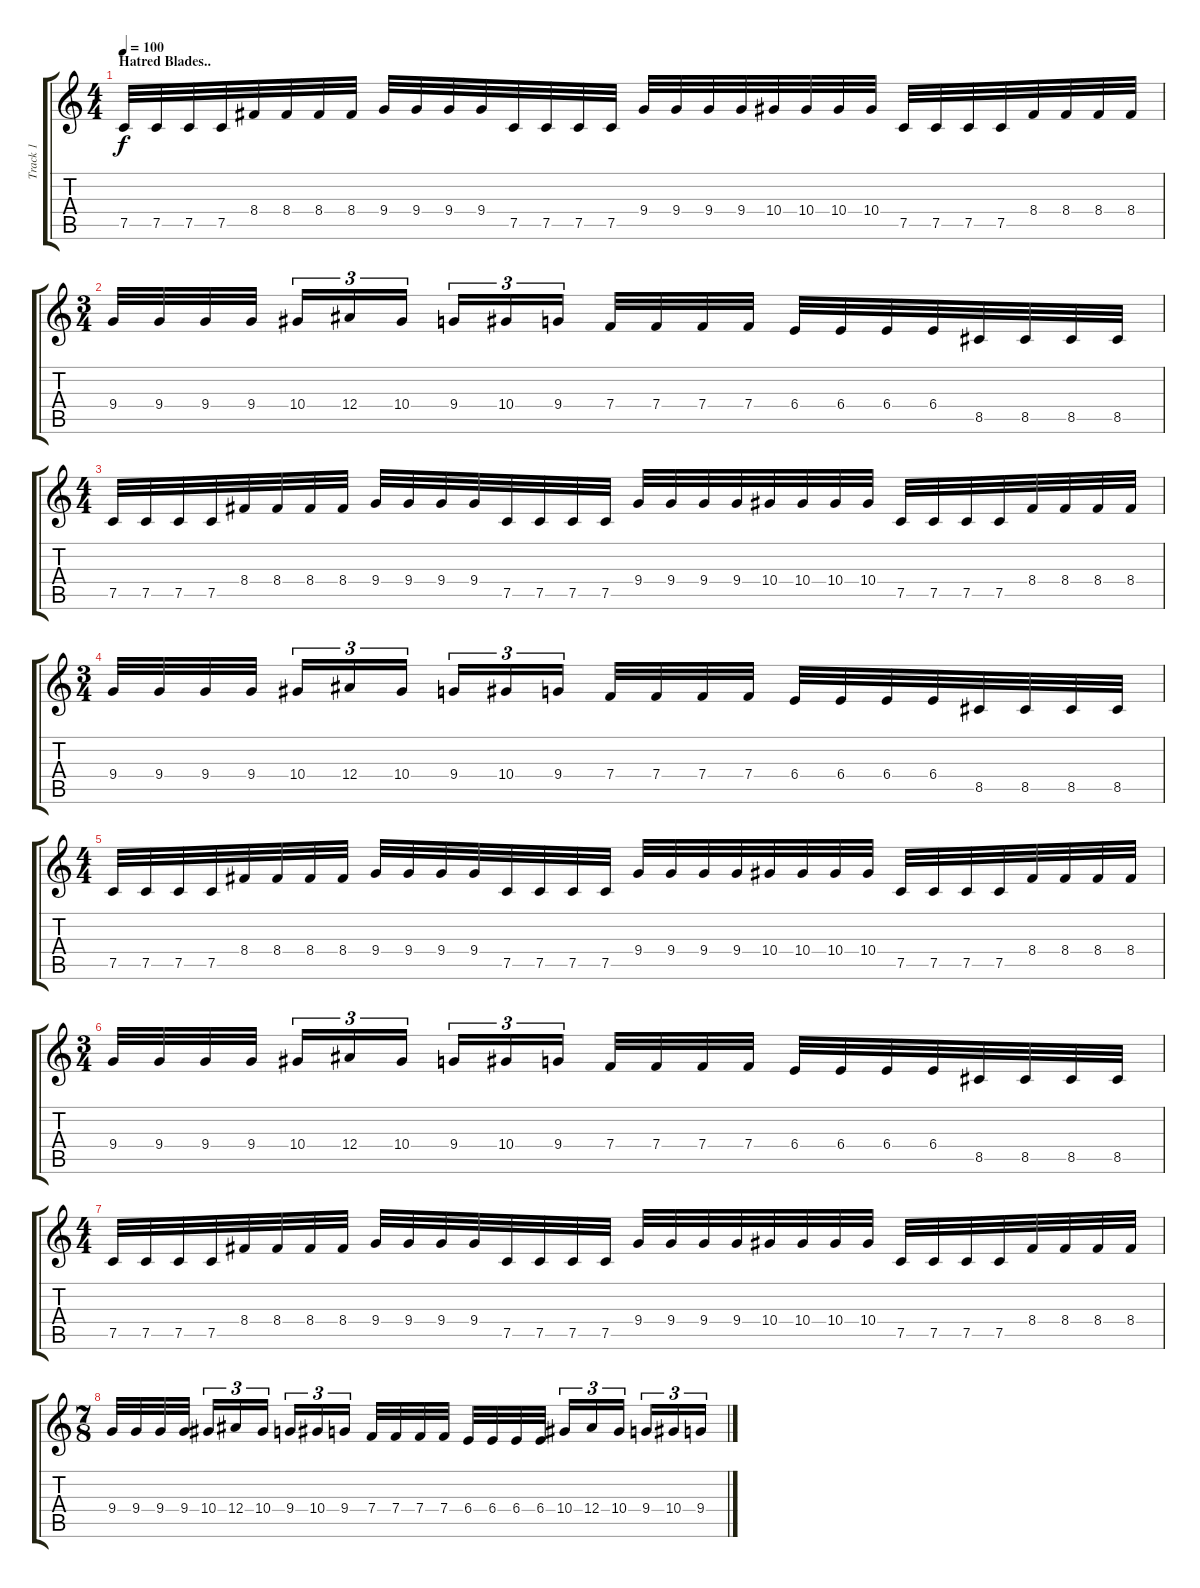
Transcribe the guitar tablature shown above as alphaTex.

\track ("Track 1" "Track 1") {instrument overdrivenguitar}
\staff {score tabs}
\tuning (C4 G3 Eb3 Bb2 F2 C2) {hide}
\ts (4 4)
\section ("" "Hatred Blades..")
\tempo 100
\clef g2
\ks c
7.5.32{dy f} 7.5.32 7.5.32 7.5.32 8.4.32 8.4.32 8.4.32 8.4.32 9.4.32 9.4.32 9.4.32 9.4.32 7.5.32 7.5.32 7.5.32 7.5.32 9.4.32 9.4.32 9.4.32 9.4.32 10.4.32 10.4.32 10.4.32 10.4.32 7.5.32 7.5.32 7.5.32 7.5.32 8.4.32 8.4.32 8.4.32 8.4.32 |
\ts (3 4)
9.4.32 9.4.32 9.4.32 9.4.32{beam splitsecondary} 10.4.16{tu (3 2)} 12.4.16{tu (3 2)} 10.4.16{tu (3 2)} 9.4.16{tu (3 2)} 10.4.16{tu (3 2)} 9.4.16{tu (3 2) beam splitsecondary} 7.4.32 7.4.32 7.4.32 7.4.32 6.4.32 6.4.32 6.4.32 6.4.32 8.5.32 8.5.32 8.5.32 8.5.32 |
\ts (4 4)
7.5.32 7.5.32 7.5.32 7.5.32 8.4.32 8.4.32 8.4.32 8.4.32 9.4.32 9.4.32 9.4.32 9.4.32 7.5.32 7.5.32 7.5.32 7.5.32 9.4.32 9.4.32 9.4.32 9.4.32 10.4.32 10.4.32 10.4.32 10.4.32 7.5.32 7.5.32 7.5.32 7.5.32 8.4.32 8.4.32 8.4.32 8.4.32 |
\ts (3 4)
9.4.32 9.4.32 9.4.32 9.4.32{beam splitsecondary} 10.4.16{tu (3 2)} 12.4.16{tu (3 2)} 10.4.16{tu (3 2)} 9.4.16{tu (3 2)} 10.4.16{tu (3 2)} 9.4.16{tu (3 2) beam splitsecondary} 7.4.32 7.4.32 7.4.32 7.4.32 6.4.32 6.4.32 6.4.32 6.4.32 8.5.32 8.5.32 8.5.32 8.5.32 |
\ts (4 4)
7.5.32 7.5.32 7.5.32 7.5.32 8.4.32 8.4.32 8.4.32 8.4.32 9.4.32 9.4.32 9.4.32 9.4.32 7.5.32 7.5.32 7.5.32 7.5.32 9.4.32 9.4.32 9.4.32 9.4.32 10.4.32 10.4.32 10.4.32 10.4.32 7.5.32 7.5.32 7.5.32 7.5.32 8.4.32 8.4.32 8.4.32 8.4.32 |
\ts (3 4)
9.4.32 9.4.32 9.4.32 9.4.32{beam splitsecondary} 10.4.16{tu (3 2)} 12.4.16{tu (3 2)} 10.4.16{tu (3 2)} 9.4.16{tu (3 2)} 10.4.16{tu (3 2)} 9.4.16{tu (3 2) beam splitsecondary} 7.4.32 7.4.32 7.4.32 7.4.32 6.4.32 6.4.32 6.4.32 6.4.32 8.5.32 8.5.32 8.5.32 8.5.32 |
\ts (4 4)
7.5.32 7.5.32 7.5.32 7.5.32 8.4.32 8.4.32 8.4.32 8.4.32 9.4.32 9.4.32 9.4.32 9.4.32 7.5.32 7.5.32 7.5.32 7.5.32 9.4.32 9.4.32 9.4.32 9.4.32 10.4.32 10.4.32 10.4.32 10.4.32 7.5.32 7.5.32 7.5.32 7.5.32 8.4.32 8.4.32 8.4.32 8.4.32 |
\ts (7 8)
9.4.32 9.4.32 9.4.32 9.4.32 10.4.16{tu (3 2)} 12.4.16{tu (3 2)} 10.4.16{tu (3 2)} 9.4.16{tu (3 2)} 10.4.16{tu (3 2)} 9.4.16{tu (3 2)} 7.4.32 7.4.32 7.4.32 7.4.32 6.4.32 6.4.32 6.4.32 6.4.32 10.4.16{tu (3 2)} 12.4.16{tu (3 2)} 10.4.16{tu (3 2)} 9.4.16{tu (3 2)} 10.4.16{tu (3 2)} 9.4.16{tu (3 2)}
